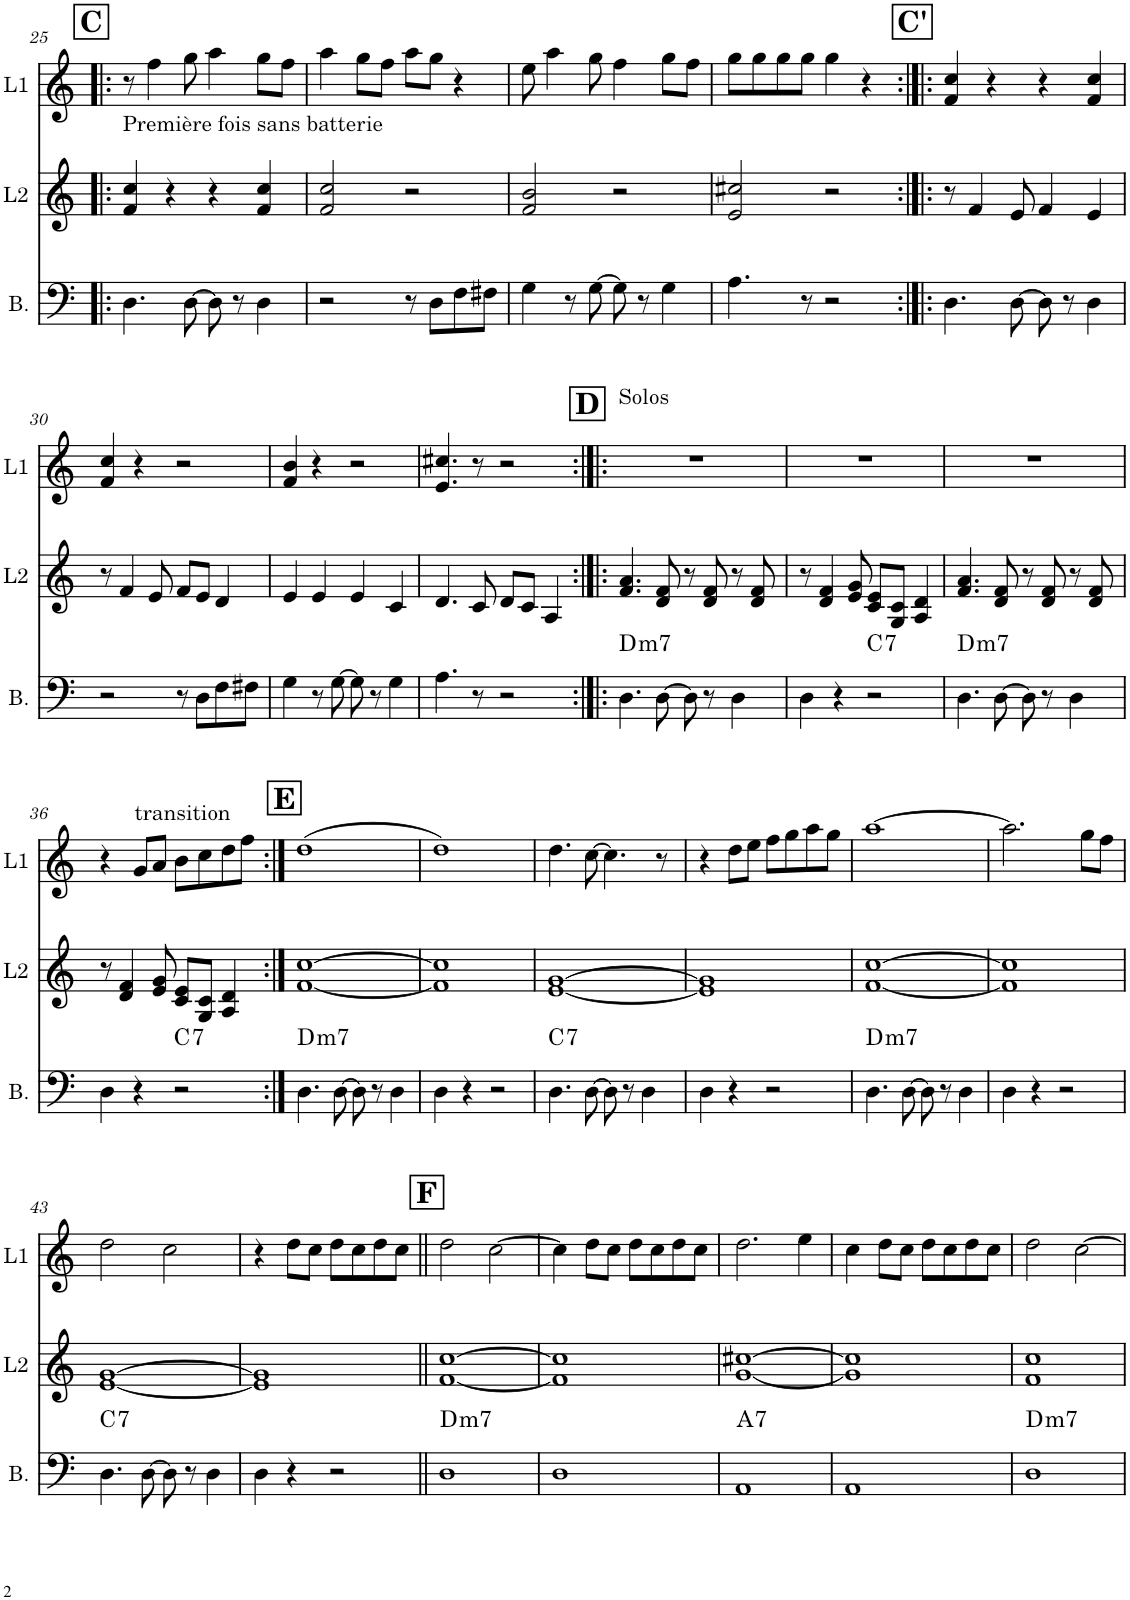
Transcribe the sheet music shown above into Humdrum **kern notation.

**kern	**harte	**kern	**kern
*part3	*part3	*part2	*part1
*staff3	*	*staff2	*staff1
*I"Bass	*	*I"Lead 2	*I"Lead 1
*I'B.	*	*I'L2	*I'L1
!!LO:PB:g=z
*clefF4	*	*clefG2	*clefG2
*	*	*Trd8c14	*Trd1c2
*k[]	*	*k[]	*k[]
*M4/4	*	*M4/4	*M4/4
!!LO:REH:place=s1:a:B:cj:fs=14:t=C
=25!|:	=25!|:	=25!|:	=25!|:
!	!	!LO:TX:a:t=Première fois sans batterie	!
4.D\	.	4f/ 4cc/	8r
.	.	.	4ff\
.	.	4r	.
[8D\	.	.	8gg\
8D\]	.	4r	4aa\
8r	.	.	.
4D\	.	4f/ 4cc/	8gg\L
.	.	.	8ff\J
=26	=26	=26	=26
2r	.	2f/ 2cc/	4aa\
.	.	.	8gg\L
.	.	.	8ff\J
8r	.	2r	8aa\L
8D\L	.	.	8gg\J
8F\	.	.	4r
8F#X\J	.	.	.
=27	=27	=27	=27
4G\	.	2f/ 2b/	8ee\
.	.	.	4aa\
8r	.	.	.
[8G\	.	.	8gg\
8G\]	.	2r	4ff\
8r	.	.	.
4G\	.	.	8gg\L
.	.	.	8ff\J
=28	=28	=28	=28
4.A\	.	2e/ 2cc#X/	8gg\L
.	.	.	8gg\
.	.	.	8gg\
8r	.	.	8gg\J
2r	.	2r	4gg\
.	.	.	4r
!!LO:REH:place=s1:a:B:cj:fs=14:t=C'
=29:|!|:	=29:|!|:	=29:|!|:	=29:|!|:
4.D\	.	8r	4f/ 4cc/
.	.	4f/	.
.	.	.	4r
[8D\	.	8e/	.
8D\]	.	4f/	4r
8r	.	.	.
4D\	.	4e/	4f/ 4cc/
!!LO:LB:g=z
=30	=30	=30	=30
2r	.	8r	4f/ 4cc/
.	.	4f/	.
.	.	.	4r
.	.	8e/	.
8r	.	8f/L	2r
8D\L	.	8e/J	.
8F\	.	4d/	.
8F#X\J	.	.	.
=31	=31	=31	=31
4G\	.	4e/	4f/ 4b/
8r	.	4e/	4r
[8G\	.	.	.
8G\]	.	4e/	2r
8r	.	.	.
4G\	.	4c/	.
=32	=32	=32	=32
4.A\	.	4.d/	4.e/ 4.cc#X/
8r	.	8c/	8r
2r	.	8d/L	2r
.	.	8c/J	.
.	.	4A/	.
!!LO:REH:place=s1:a:B:cj:fs=14:t=D
=33:|!|:	=33:|!|:	=33:|!|:	=33:|!|:
!	!LO:H:kt=m7	!	!LO:TX:a:t=Solos
4.D\	D:min7	4.f/ 4.a/	1r
[8D\	.	8d/ 8f/	.
8D\]	.	8r	.
8r	.	8d/ 8f/	.
4D\	.	8r	.
.	.	8d/ 8f/	.
=34	=34	=34	=34
4D\	.	8r	1r
.	.	4d/ 4f/	.
4r	.	.	.
.	.	8e/ 8g/	.
!	!LO:H:kt=7	!	!
2r	C:7	8c/ 8e/L	.
.	.	8G/ 8c/J	.
.	.	4A/ 4d/	.
=35	=35	=35	=35
!	!LO:H:kt=m7	!	!
4.D\	D:min7	4.f/ 4.a/	1r
[8D\	.	8d/ 8f/	.
8D\]	.	8r	.
8r	.	8d/ 8f/	.
4D\	.	8r	.
.	.	8d/ 8f/	.
!!LO:LB:g=z
=36	=36	=36	=36
4D\	.	8r	4r
.	.	4d/ 4f/	.
!	!	!	!LO:TX:a:t=transition
4r	.	.	8g/L
.	.	8e/ 8g/	8a/J
!	!LO:H:kt=7	!	!
2r	C:7	8c/ 8e/L	8b\L
.	.	8G/ 8c/J	8cc\
.	.	4A/ 4d/	8dd\
.	.	.	8ff\J
!!LO:REH:place=s1:a:B:cj:fs=14:t=E
=37:|!	=37:|!	=37:|!	=37:|!
!	!LO:H:kt=m7	!	!
4.D\	D:min7	[1f [1cc	(1dd
[8D\	.	.	.
8D\]	.	.	.
8r	.	.	.
4D\	.	.	.
=38	=38	=38	=38
4D\	.	1f] 1cc]	1dd)
4r	.	.	.
2r	.	.	.
=39	=39	=39	=39
!	!LO:H:kt=7	!	!
4.D\	C:7	[1e [1g	4.dd\
[8D\	.	.	[8cc\
8D\]	.	.	4.cc\]
8r	.	.	.
4D\	.	.	.
.	.	.	8r
=40	=40	=40	=40
4D\	.	1e] 1g]	4r
4r	.	.	8dd\L
.	.	.	8ee\J
2r	.	.	8ff\L
.	.	.	8gg\
.	.	.	8aa\
.	.	.	8gg\J
=41	=41	=41	=41
!	!LO:H:kt=m7	!	!
4.D\	D:min7	[1f [1cc	[1aa
[8D\	.	.	.
8D\]	.	.	.
8r	.	.	.
4D\	.	.	.
=42	=42	=42	=42
4D\	.	1f] 1cc]	2.aa\]
4r	.	.	.
2r	.	.	.
.	.	.	8gg\L
.	.	.	8ff\J
!!LO:LB:g=z
=43	=43	=43	=43
!	!LO:H:kt=7	!	!
4.D\	C:7	[1e [1g	2dd\
[8D\	.	.	.
8D\]	.	.	2cc\
8r	.	.	.
4D\	.	.	.
=44	=44	=44	=44
4D\	.	1e] 1g]	4r
4r	.	.	8dd\L
.	.	.	8cc\J
2r	.	.	8dd\L
.	.	.	8cc\
.	.	.	8dd\
.	.	.	8cc\J
!!LO:REH:place=s1:a:B:cj:fs=14:t=F
=45||	=45||	=45||	=45||
!	!LO:H:kt=m7	!	!
1D	D:min7	[1f [1cc	2dd\
.	.	.	[2cc\
=46	=46	=46	=46
1D	.	1f] 1cc]	4cc\]
.	.	.	8dd\L
.	.	.	8cc\J
.	.	.	8dd\L
.	.	.	8cc\
.	.	.	8dd\
.	.	.	8cc\J
=47	=47	=47	=47
!	!LO:H:kt=7	!	!
1AA	A:7	[1g [1cc#X	2.dd\
.	.	.	4ee\
=48	=48	=48	=48
1AA	.	1g] 1cc#]	4cc\
.	.	.	8dd\L
.	.	.	8cc\J
.	.	.	8dd\L
.	.	.	8cc\
.	.	.	8dd\
.	.	.	8cc\J
=49	=49	=49	=49
!	!LO:H:kt=m7	!	!
1D	D:min7	1f 1cc	2dd\
.	.	.	[2cc\
=	=	=	=
*-	*-	*-	*-
